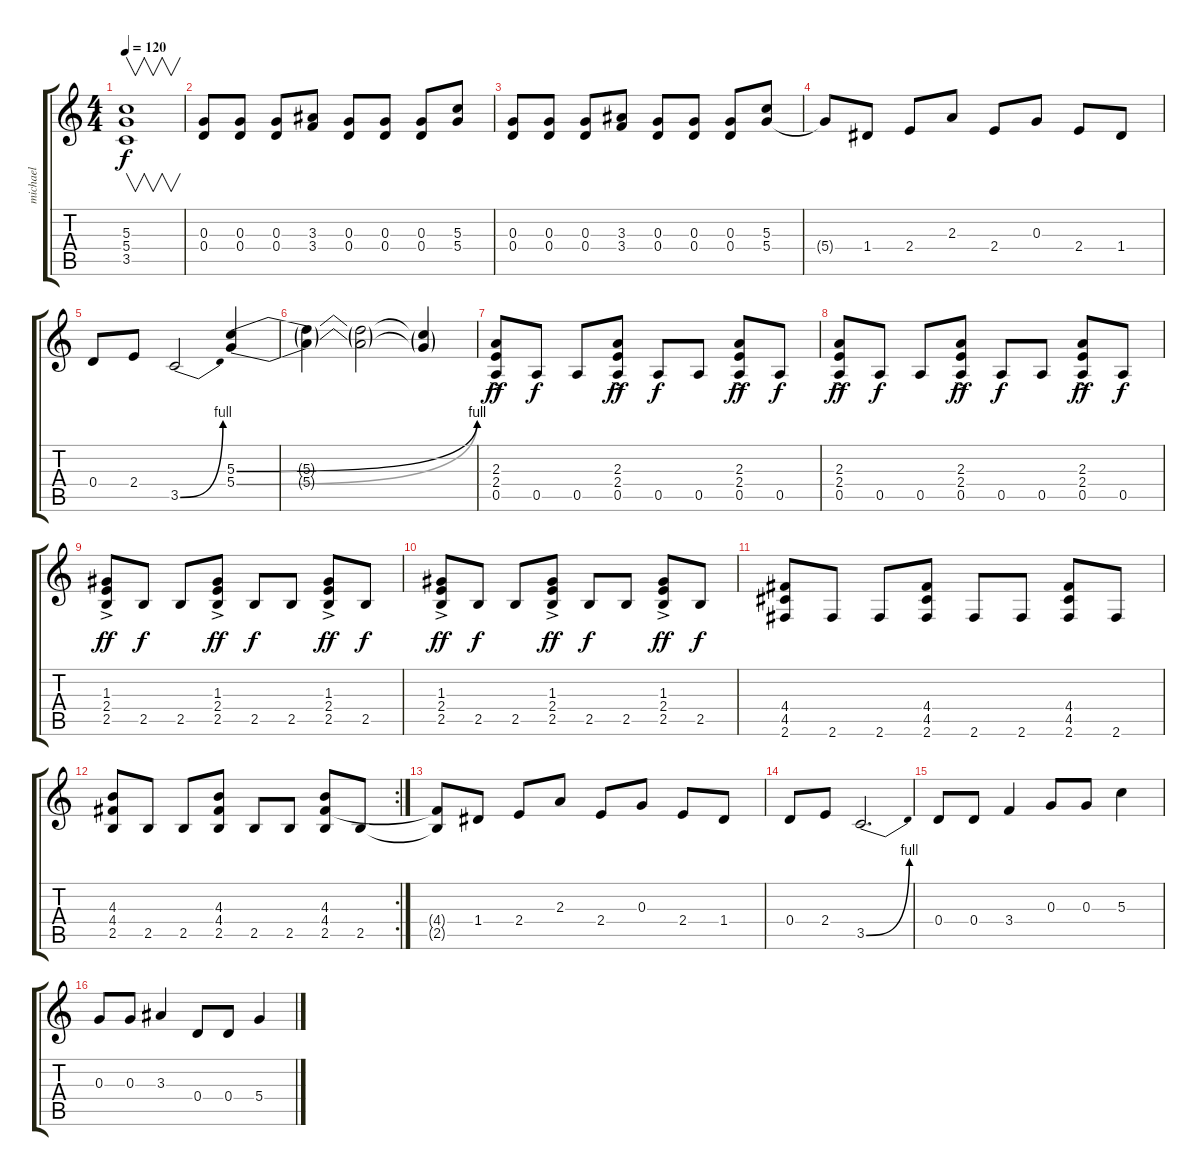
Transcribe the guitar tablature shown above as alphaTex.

\track ("michael" "michael") {instrument overdrivenguitar}
\staff {score tabs}
\tuning (E4 B3 G3 D3 A2 E2) {hide}
\ts (4 4)
\tempo 120
\clef g2
\ks c
(5.3 5.4 3.5).1{v dy f} |
(0.3 0.4).8 (0.3 0.4).8 (0.3 0.4).8 (3.3 3.4).8 (0.3 0.4).8 (0.3 0.4).8 (0.3 0.4).8 (5.3 5.4).8 |
(0.3 0.4).8 (0.3 0.4).8 (0.3 0.4).8 (3.3 3.4).8 (0.3 0.4).8 (0.3 0.4).8 (0.3 0.4).8 (5.3 5.4).8 |
5.4{t}.8 1.4.8 2.4.8 2.3.8 2.4.8 0.3.8 2.4.8 1.4.8 |
0.4.8 2.4.8 3.5{be (bend 0 0 60 4)}.2 (5.3{be (bend 0 0 60 4)} 5.4{be (bend 0 0 60 4)}).4 |
(5.3{t} 5.4{t}).4 (5.3{t} 5.4{t}).2 (5.3{t} 5.4{t}).4 |
(2.3{ac} 2.4{ac} 0.5{ac}).8{dy ff} 0.5.8{dy f} 0.5.8 (2.3{ac} 2.4{ac} 0.5{ac}).8{dy ff} 0.5.8{dy f} 0.5.8 (2.3{ac} 2.4{ac} 0.5{ac}).8{dy ff} 0.5.8{dy f} |
(2.3{ac} 2.4{ac} 0.5{ac}).8{dy ff} 0.5.8{dy f} 0.5.8 (2.3{ac} 2.4{ac} 0.5{ac}).8{dy ff} 0.5.8{dy f} 0.5.8 (2.3{ac} 2.4{ac} 0.5{ac}).8{dy ff} 0.5.8{dy f} |
(1.3{ac} 2.4{ac} 2.5{ac}).8{dy ff} 2.5.8{dy f} 2.5.8 (1.3{ac} 2.4{ac} 2.5{ac}).8{dy ff} 2.5.8{dy f} 2.5.8 (1.3{ac} 2.4{ac} 2.5{ac}).8{dy ff} 2.5.8{dy f} |
(1.3{ac} 2.4{ac} 2.5{ac}).8{dy ff} 2.5.8{dy f} 2.5.8 (1.3{ac} 2.4{ac} 2.5{ac}).8{dy ff} 2.5.8{dy f} 2.5.8 (1.3{ac} 2.4{ac} 2.5{ac}).8{dy ff} 2.5.8{dy f} |
(4.4 4.5 2.6).8 2.6.8 2.6.8 (4.4 4.5 2.6).8 2.6.8 2.6.8 (4.4 4.5 2.6).8 2.6.8 |
\rc 2
(4.3 4.4 2.5).8 2.5.8 2.5.8 (4.3 4.4 2.5).8 2.5.8 2.5.8 (4.3 4.4 2.5).8 2.5.8 |
(4.4{t} 2.5{t}).8 1.4.8 2.4.8 2.3.8 2.4.8 0.3.8 2.4.8 1.4.8 |
0.4.8 2.4.8 3.5{be (bend 0 0 60 4)}.2{d} |
0.4.8 0.4.8 3.4.4 0.3.8 0.3.8 5.3.4 |
0.3.8 0.3.8 3.3.4 0.4.8 0.4.8 5.4.4
